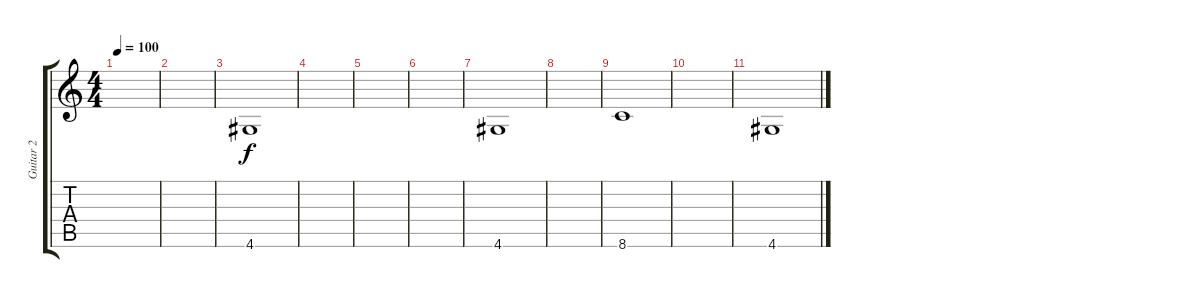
\track ("Guitar 2" "Guitar 2") {instrument acousticguitarsteel}
\staff {score tabs}
\tuning (E4 B3 G3 D3 A2 E2) {hide}
\ts (4 4)
\tempo 100
\clef g2
\ks c
|
|
4.6.1 |
|
|
|
4.6.1 |
|
8.6.1 |
|
4.6.1
